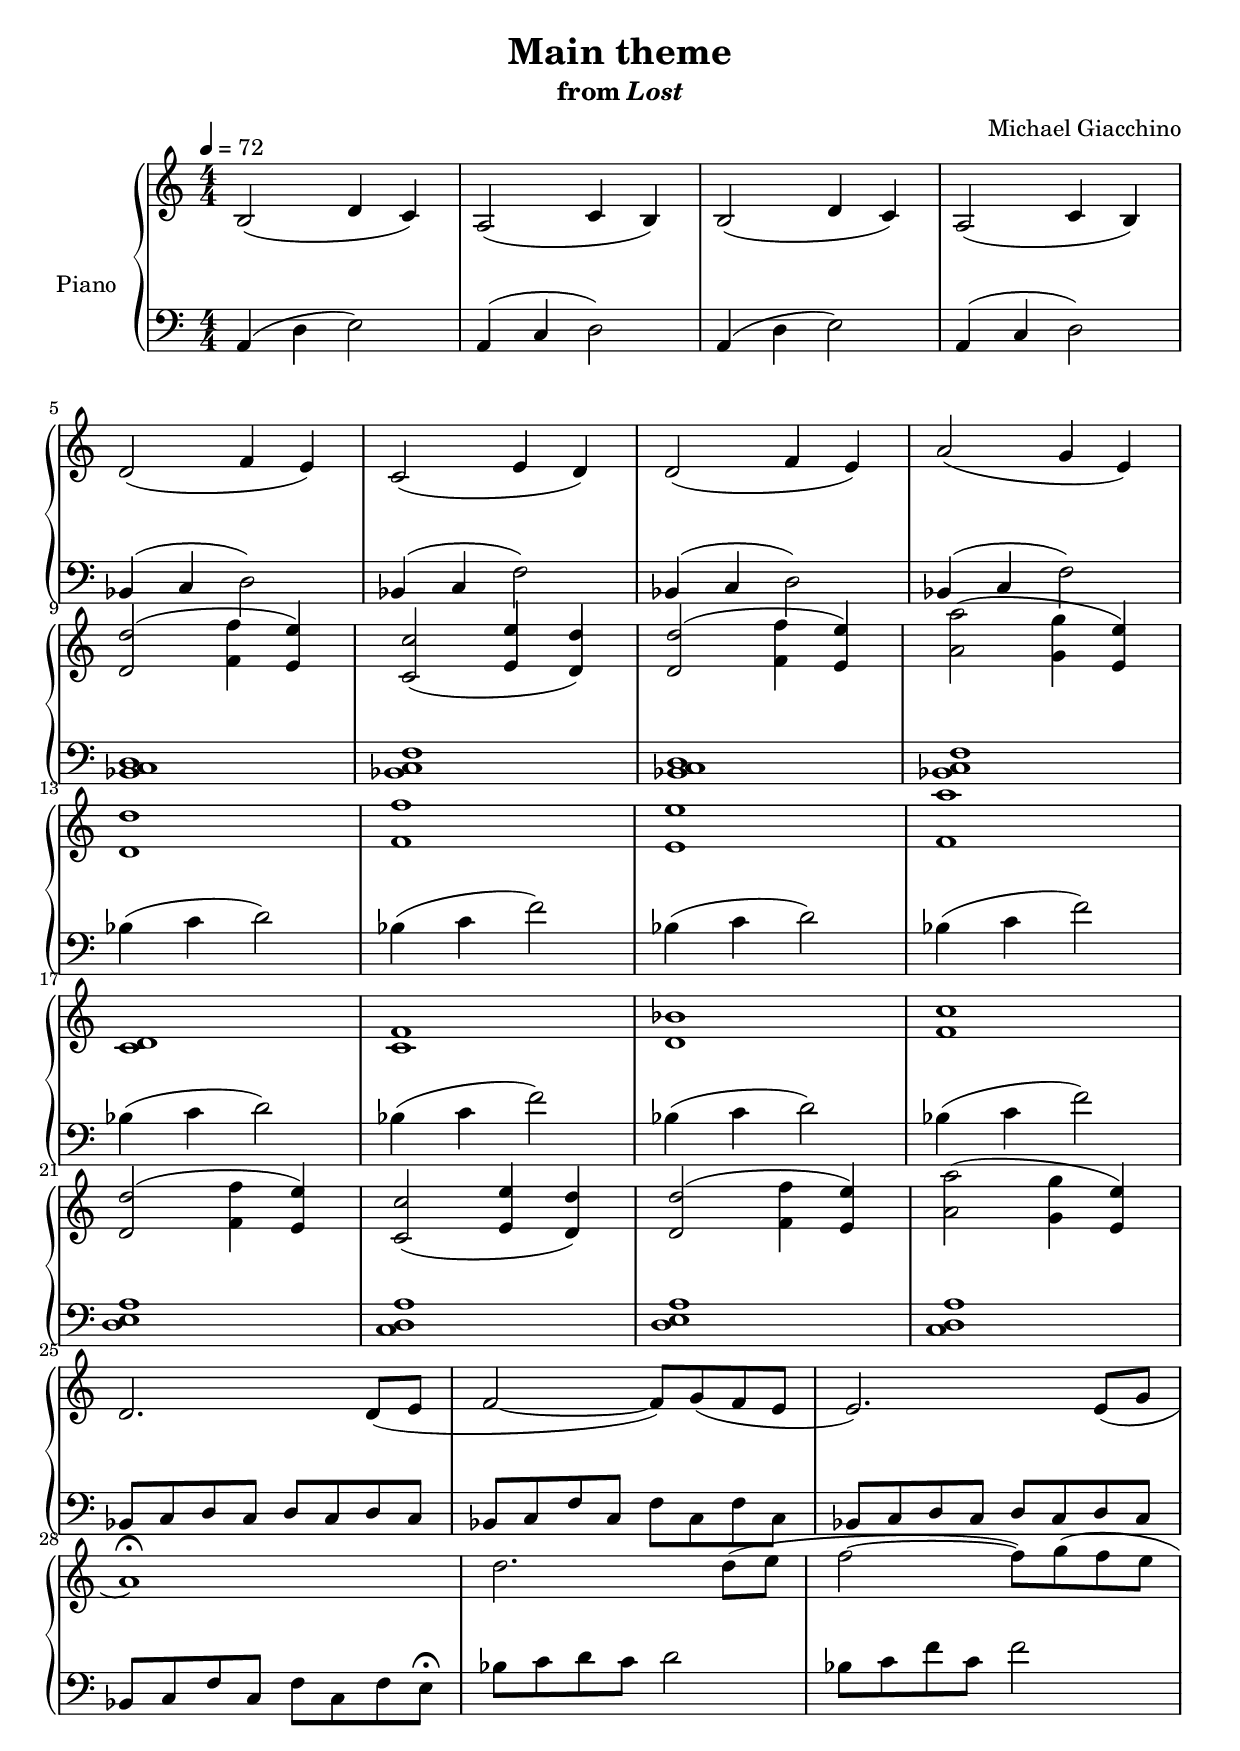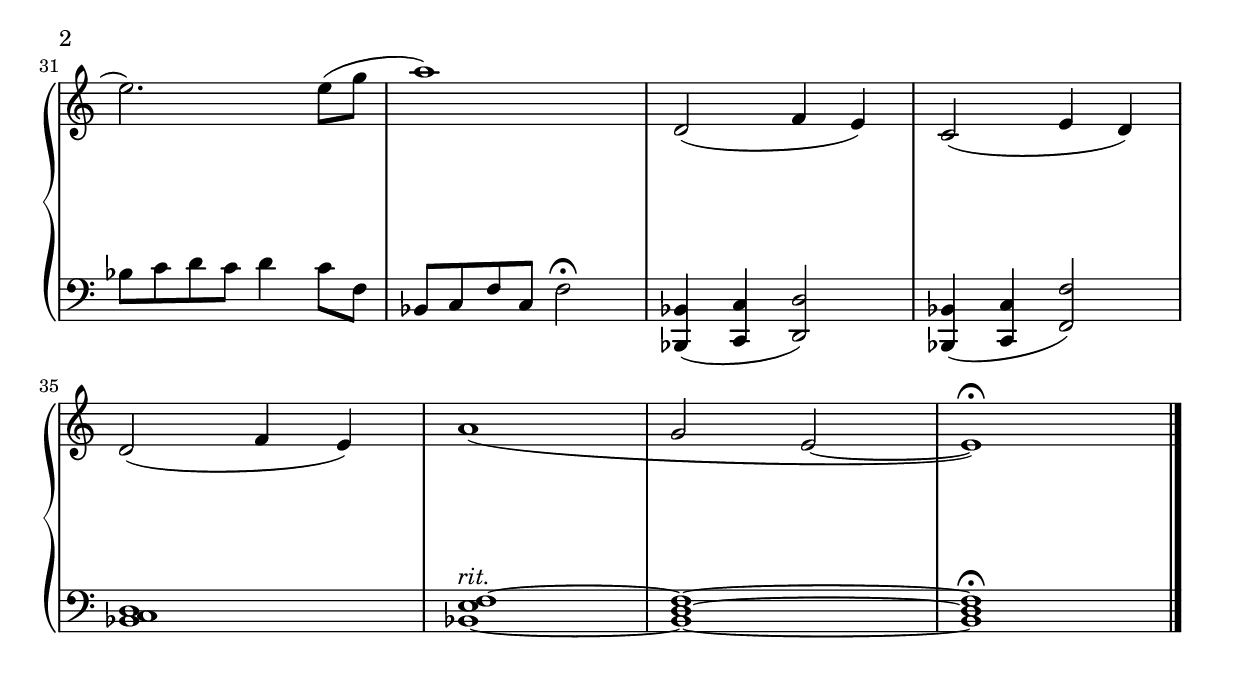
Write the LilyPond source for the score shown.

\version "2.12.2"

\header {
  title = "Main theme"
  subtitle = \markup { "from" \italic "Lost" }
  composer = "Michael Giacchino"
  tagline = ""
}

global = {
  \tempo 4 = 72
  \key c \major
  \time 4/4
  \numericTimeSignature
  s1*38
  \bar "|."
}

upper = \relative c' {
  \clef treble
  b2( d4 c)
  a2( c4 b)
  b2( d4 c)
  a2( c4 b)
  \break

  d2( f4 e)
  c2( e4 d)
  d2( f4 e)
  a2( g4 e)
  \break

  <d d'>2(<f f'>4 <e e'>)
  <c c'>2( <e e'>4 <d d'>)
  <d d'>2( <f f'>4 <e e'>)
  <a a'>2( <g g'>4 <e e'>)
  \break

  <d d'>1
  <f f'>
  <e e'>
  <f a'>
  \break

  <c d>
  <c f>
  <d bes'>
  <f c'>
  \break

  <d d'>2( <f f'>4 <e e'>)
  <c c'>2( <e e'>4 <d d'>)
  <d d'>2( <f f'>4 <e e'>)
  <a a'>2( <g g'>4 <e e'>)
  \break

  d2. d8( e
  f2~ f8) g( f e
  e2.) e8( g
  \break

  a1\fermata)
  d2. d8( e
  f2~ f8) g( f e
  \break

  e2.) e8( g
  a1)
  d,,2( f4 e)
  c2( e4 d)
  \break

  d2( f4 e)
  a1(
  g2 e~
  e1\fermata)
}

lower = \relative c {
  \clef bass
  a4( d e2)
  a,4( c d2)
  a4( d e2)
  a,4( c d2)

  bes4( c d2)
  bes4( c f2)
  bes,4( c d2)
  bes4( c f2)

  <bes, c d>1
  <bes c f>
  <bes c d>
  <bes c f>

  bes'4( c d2)
  bes4( c f2)
  bes,4( c d2)
  bes4( c f2)

  bes,4( c d2)
  bes4( c f2)
  bes,4( c d2)
  bes4( c f2)

  <d, e a>1
  <c d a'>
  <d e a>
  <c d a'>

  bes8 c d c d c d c
  bes c f c f c f c
  bes c d c d c d c

  bes c f c f c f e\fermata
  bes' c d c d2
  bes8 c f c f2

  bes,8 c d c d4 c8 f,
  bes, c f c f2\fermata
  <bes,, bes'>4( <c c'> <d d'>2)
  <bes bes'>4( <c c'> <f f'>2)

  <bes c d>1
  <<
    {
      <e f~>^\markup { \italic "rit." }
      <d~ f~>
      <d f>\fermata
    }
  \\
    {
      bes~
      bes~
      bes
    }
  >>
}

dynamics = {
  s1*8
  s1*3\mp
  s2 s32*15\> s32\!
  s32*63\< s32\!
  s4\mf s32*55\> s32\!
  s1\mp
  s32*95\< s32\!
  s1*3\f
  s32*31\> s32\!
  s1*4\mp
  s2. s32*7\< s32\!
  s32*20\mf s32*11\> s32\! s32
  s1\mp
  s32*10\> s32\! s32*5 s2\p
  s1*2\mf
  s32*77\> s32\! s32*2 s2\pp
}

pedal = {
}

chordnames = \chordmode {
}

\include "../../template_piano_solo.ly"
